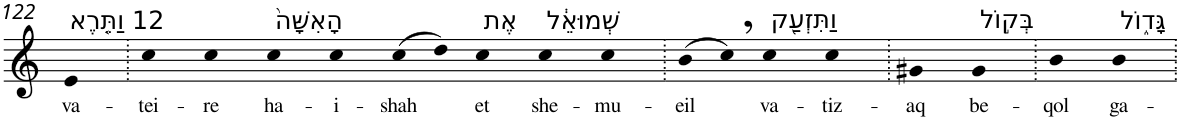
**kern	**text
*part1	*part1
*staff1	*staff1
*I"Piano	*
*I'Pno	*
!!LO:PB:g=z
*clefG2	*
*k[]	*
=122	=122
!LO:TX:a:t=12 וַתֵּ֤רֶא	!
!	!LO:LY:b
4e	va-
=123.	=123.
!	!LO:LY:b
4cc	-tei-
!	!LO:LY:b
4cc	-re
!LO:TX:a:t=הָאִשָּׁה֙	!
!	!LO:LY:b
4cc	ha-
!	!LO:LY:b
4cc	-i-
!	!LO:LY:b
(>8cc	-shah
8dd)	.
!LO:TX:a:t=אֶת	!
!	!LO:LY:b
4cc	et
!LO:TX:a:t=שְׁמוּאֵ֔ל	!
!	!LO:LY:b
4cc	she-
!	!LO:LY:b
4cc	-mu-
=124.	=124.
!	!LO:LY:b
(>8b	-eil
8cc,)	.
!LO:TX:a:t=וַתִּזְעַ֖ק	!
!	!LO:LY:b
4cc	va-
!	!LO:LY:b
4cc	-tiz-
=125.	=125.
!	!LO:LY:b
4g#X	-aq
!LO:TX:a:t=בְּק֣וֹל	!
!	!LO:LY:b
4g#	be-
=126.	=126.
!	!LO:LY:b
4b	-qol
!LO:TX:a:t=גָּד֑וֹל	!
!	!LO:LY:b
4b	ga-
=.	=.
*-	*-
